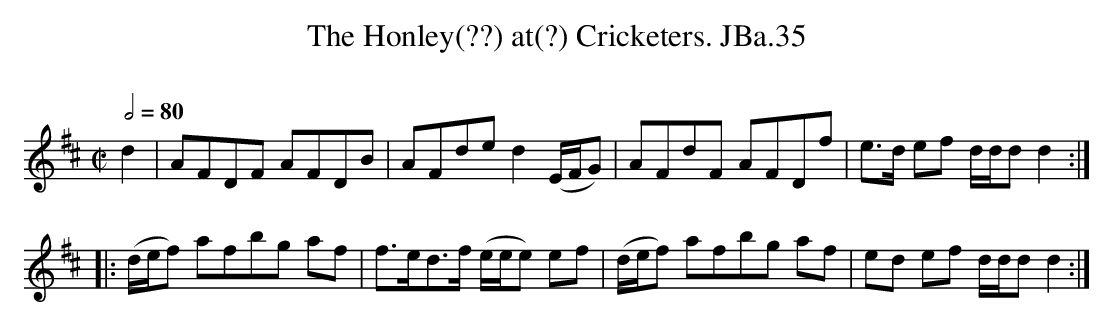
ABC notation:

X:1
T:Honley(??) at(?) Cricketers. JBa.35, The
M:C|
L:1/8
Q:1/2=80
O:
K:D Major
d2|AFDF AFDB|AFde d2 (E/F/G)|\
AFdF AFDf|e>d ef d/d/d d2:|
|:(d/e/f) afbg af|f>ed>f (e/e/e) ef|\
(d/e/f) afbg af|ed ef d/d/d d2:|
